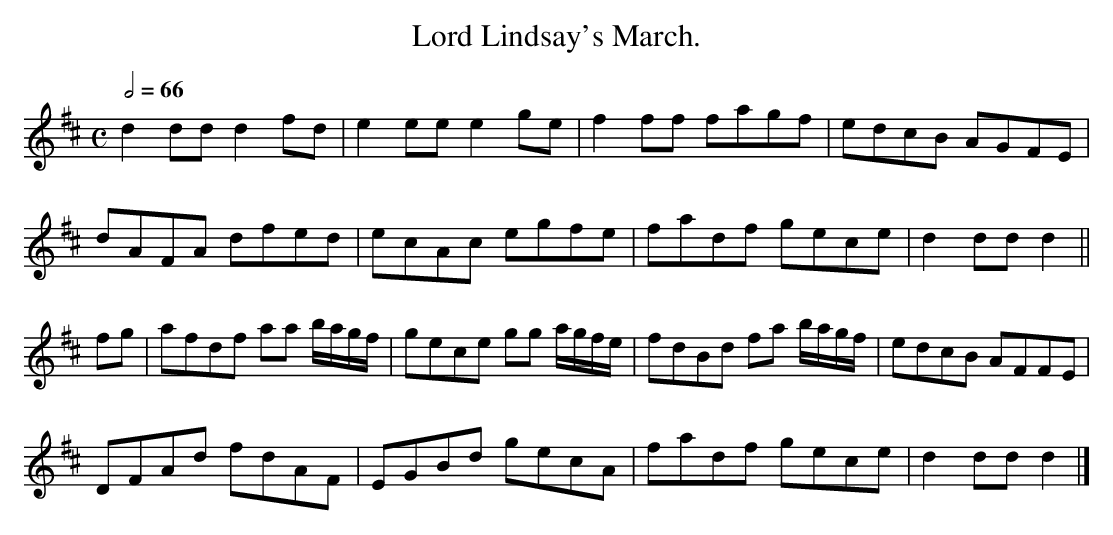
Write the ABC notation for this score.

X:1
T:Lord Lindsay's March.
M:C
L:1/8
Q:1/2=66
K:D
   d2dd d2 fd      |e2ee e2 ge      |f2ff fagf      |edcB AGFE|
   dAFA dfed      |ecAc egfe      |fadf gece      |d2dd d2 ||
fg|afdf aa b/a/g/f/|gece gg a/g/f/e/|fdBd fa b/a/g/f/|edcB AFFE|
   DFAd fdAF      |EGBd gecA      |fadf gece      |d2dd d2 |]
